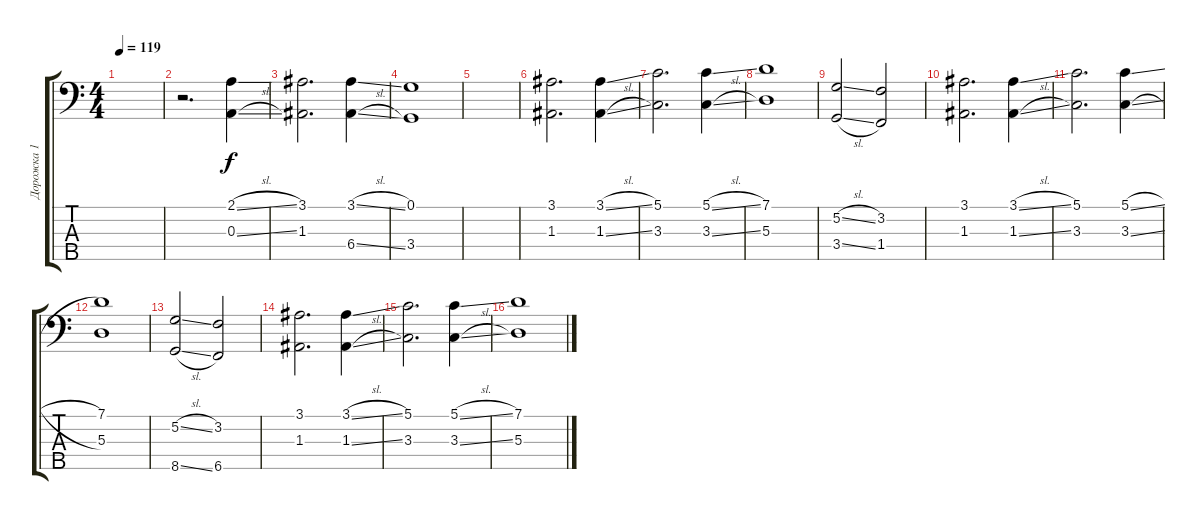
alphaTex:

\track ("Дорожка 1" "Дорожка 1") {instrument banjo}
\staff {score tabs}
\tuning (G2 D2 A1 E1 B0) {hide}
\displaytranspose 12
\ts (4 4)
\tempo 119
\clef f4
\ks c
|
r.2{d} (2.1{sl} 0.3{sl}).4 |
(3.1 1.3).2{d} (3.1{sl} 6.4{sl}).4 |
(0.1 3.4).1 |
|
(3.1 1.3).2{d} (3.1{sl} 1.3{sl}).4 |
(5.1 3.3).2{d} (5.1{sl} 3.3{sl}).4 |
(7.1 5.3).1 |
(5.2{sl} 3.4{sl}).2 (3.2 1.4).2 |
(3.1 1.3).2{d} (3.1{sl} 1.3{sl}).4 |
(5.1 3.3).2{d} (5.1{sl} 3.3{sl}).4 |
(7.1 5.3).1 |
(5.2{sl} 8.5{sl}).2 (3.2 6.5).2 |
(3.1 1.3).2{d} (3.1{sl} 1.3{sl}).4 |
(5.1 3.3).2{d} (5.1{sl} 3.3{sl}).4 |
(7.1 5.3).1
